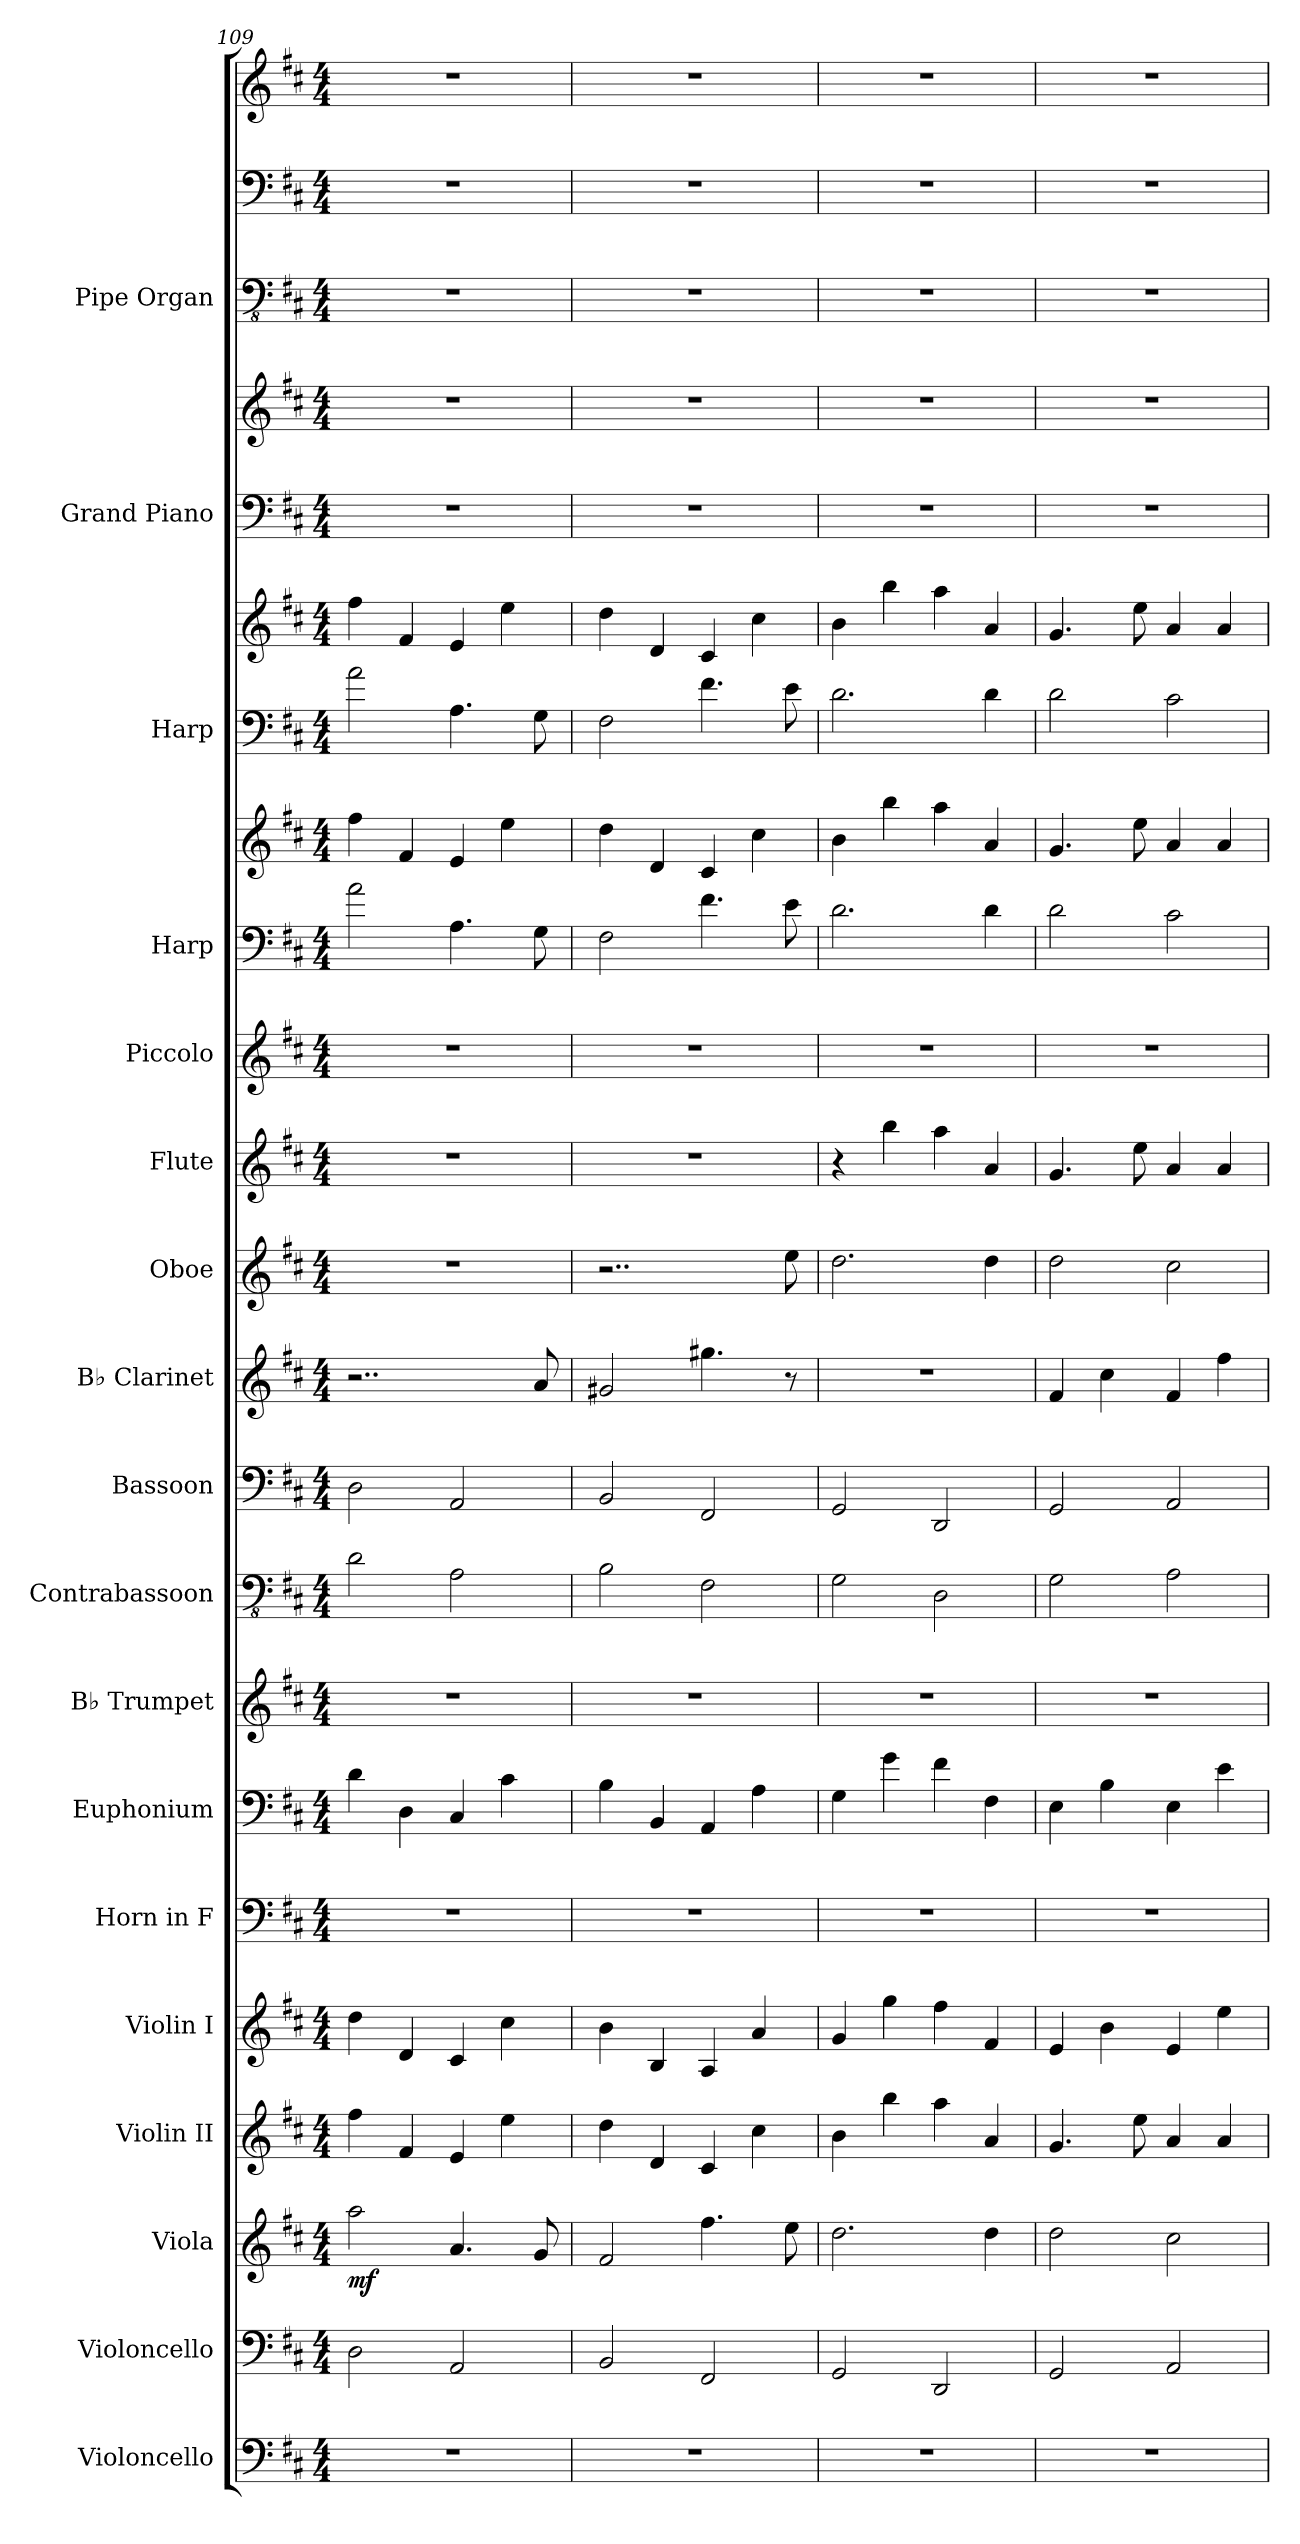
**kern	**kern	**kern	**dynam	**kern	**kern	**kern	**kern	**kern	**kern	**kern	**kern	**kern	**kern	**kern	**kern	**kern	**kern	**kern	**kern	**kern	**kern	**kern	**kern
*part18	*part17	*part16	*part16	*part15	*part14	*part13	*part12	*part11	*part10	*part9	*part8	*part7	*part6	*part5	*part4	*part4	*part3	*part3	*part2	*part2	*part1	*part1	*part1
*staff23	*staff22	*staff21	*staff21	*staff20	*staff19	*staff18	*staff17	*staff16	*staff15	*staff14	*staff13	*staff12	*staff11	*staff10	*staff9	*staff8	*staff7	*staff6	*staff5	*staff4	*staff3	*staff2	*staff1
*I"Violoncello	*I"Violoncello	*I"Viola	*	*I"Violin II	*I"Violin I	*I"Horn in F	*I"Euphonium	*I"B♭ Trumpet	*I"Contrabassoon	*I"Bassoon	*I"B♭ Clarinet	*I"Oboe	*I"Flute	*I"Piccolo	*I"Harp	*	*I"Harp	*	*I"Grand Piano	*	*I"Pipe Organ	*	*
*I'Vc.	*I'Vc	*I'Vla	*	*I'Vln	*I'Vln	*	*I'Euph.	*I'B♭ Tpt.	*I'Cbsn.	*I'Bsn.	*I'B♭ Cl.	*I'Ob.	*I'Fl.	*I'Picc.	*I'Hrp.	*	*I'Hrp.	*	*I'Pno.	*	*I'Org.	*	*
*clefF4	*clefF4	*clefG2	*	*clefG2	*clefG2	*clefF4	*clefF4	*clefG2	*clefFv4	*clefF4	*clefG2	*clefG2	*clefG2	*clefG2	*clefF4	*clefG2	*clefF4	*clefG2	*clefF4	*clefG2	*clefFv4	*clefF4	*clefG2
*	*	*	*	*	*	*ITrd4c7	*	*ITrd1c2	*ITrd7c12	*	*ITrd1c2	*	*	*ITrd-7c-12	*	*	*	*	*	*	*	*	*
*k[f#c#]	*k[f#c#]	*k[f#c#]	*	*k[f#c#]	*k[f#c#]	*k[f#]	*k[f#c#]	*k[]	*k[f#c#]	*k[f#c#]	*k[]	*k[f#c#]	*k[f#c#]	*k[f#c#]	*k[f#c#]	*k[f#c#]	*k[f#c#]	*k[f#c#]	*k[f#c#]	*k[f#c#]	*k[f#c#]	*k[f#c#]	*k[f#c#]
*M4/4	*M4/4	*M4/4	*	*M4/4	*M4/4	*M4/4	*M4/4	*M4/4	*M4/4	*M4/4	*M4/4	*M4/4	*M4/4	*M4/4	*M4/4	*M4/4	*M4/4	*M4/4	*M4/4	*M4/4	*M4/4	*M4/4	*M4/4
*MM92	*MM92	*MM92	*	*MM92	*MM92	*MM92	*MM92	*MM92	*MM92	*MM92	*MM92	*MM92	*MM92	*MM92	*MM92	*MM92	*MM92	*MM92	*MM92	*MM92	*MM92	*MM92	*MM92
=109	=109	=109	=109	=109	=109	=109	=109	=109	=109	=109	=109	=109	=109	=109	=109	=109	=109	=109	=109	=109	=109	=109	=109
!	!	!	!LO:DY:b	!	!	!	!	!	!	!	!	!	!	!	!	!	!	!	!	!	!	!	!
1r	2D\	2aa\	mf	4ff#\	4dd\	1r	4d\	1r	2DD\	2D\	2..r	1r	1r	1r	2a\	4ff#\	2a\	4ff#\	1r	1r	1r	1r	1r
.	.	.	.	4f#/	4d/	.	4D\	.	.	.	.	.	.	.	.	4f#/	.	4f#/	.	.	.	.	.
.	2AA/	4.a/	.	4e/	4c#/	.	4C#/	.	2AAA\	2AA/	.	.	.	.	4.A\	4e/	4.A\	4e/	.	.	.	.	.
.	.	.	.	4ee\	4cc#\	.	4c#\	.	.	.	.	.	.	.	.	4ee\	.	4ee\	.	.	.	.	.
.	.	8g/	.	.	.	.	.	.	.	.	8g/	.	.	.	8G\	.	8G\	.	.	.	.	.	.
=110	=110	=110	=110	=110	=110	=110	=110	=110	=110	=110	=110	=110	=110	=110	=110	=110	=110	=110	=110	=110	=110	=110	=110
1r	2BB/	2f#/	.	4dd\	4b\	1r	4B\	1r	2BBB\	2BB/	2f#X/	2..r	1r	1r	2F#\	4dd\	2F#\	4dd\	1r	1r	1r	1r	1r
.	.	.	.	4d/	4B/	.	4BB/	.	.	.	.	.	.	.	.	4d/	.	4d/	.	.	.	.	.
.	2FF#/	4.ff#\	.	4c#/	4A/	.	4AA/	.	2FFF#\	2FF#/	4.ff#X\	.	.	.	4.f#\	4c#/	4.f#\	4c#/	.	.	.	.	.
.	.	.	.	4cc#\	4a/	.	4A\	.	.	.	.	.	.	.	.	4cc#\	.	4cc#\	.	.	.	.	.
.	.	8ee\	.	.	.	.	.	.	.	.	8r	8ee\	.	.	8e\	.	8e\	.	.	.	.	.	.
=111	=111	=111	=111	=111	=111	=111	=111	=111	=111	=111	=111	=111	=111	=111	=111	=111	=111	=111	=111	=111	=111	=111	=111
1r	2GG/	2.dd\	.	4b\	4g/	1r	4G\	1r	2GGG\	2GG/	1r	2.dd\	4r	1r	2.d\	4b\	2.d\	4b\	1r	1r	1r	1r	1r
.	.	.	.	4bb\	4gg\	.	4g\	.	.	.	.	.	4bb\	.	.	4bb\	.	4bb\	.	.	.	.	.
.	2DD/	.	.	4aa\	4ff#\	.	4f#\	.	2DDD\	2DD/	.	.	4aa\	.	.	4aa\	.	4aa\	.	.	.	.	.
.	.	4dd\	.	4a/	4f#/	.	4F#\	.	.	.	.	4dd\	4a/	.	4d\	4a/	4d\	4a/	.	.	.	.	.
=112	=112	=112	=112	=112	=112	=112	=112	=112	=112	=112	=112	=112	=112	=112	=112	=112	=112	=112	=112	=112	=112	=112	=112
*	*	*	*	*	*	*	*	*	*	*	*	*	*	*	*	*	*	*	*	*	*	*	*MM80
1r	2GG/	2dd\	.	4.g/	4e/	1r	4E\	1r	2GGG\	2GG/	4e/	2dd\	4.g/	1r	2d\	4.g/	2d\	4.g/	1r	1r	1r	1r	1r
.	.	.	.	.	4b\	.	4B\	.	.	.	4b\	.	.	.	.	.	.	.	.	.	.	.	.
.	.	.	.	8ee\	.	.	.	.	.	.	.	.	8ee\	.	.	8ee\	.	8ee\	.	.	.	.	.
.	2AA/	2cc#\	.	4a/	4e/	.	4E\	.	2AAA\	2AA/	4e/	2cc#\	4a/	.	2c#\	4a/	2c#\	4a/	.	.	.	.	.
.	.	.	.	4a/	4ee\	.	4e\	.	.	.	4ee\	.	4a/	.	.	4a/	.	4a/	.	.	.	.	.
=	=	=	=	=	=	=	=	=	=	=	=	=	=	=	=	=	=	=	=	=	=	=	=
*-	*-	*-	*-	*-	*-	*-	*-	*-	*-	*-	*-	*-	*-	*-	*-	*-	*-	*-	*-	*-	*-	*-	*-
